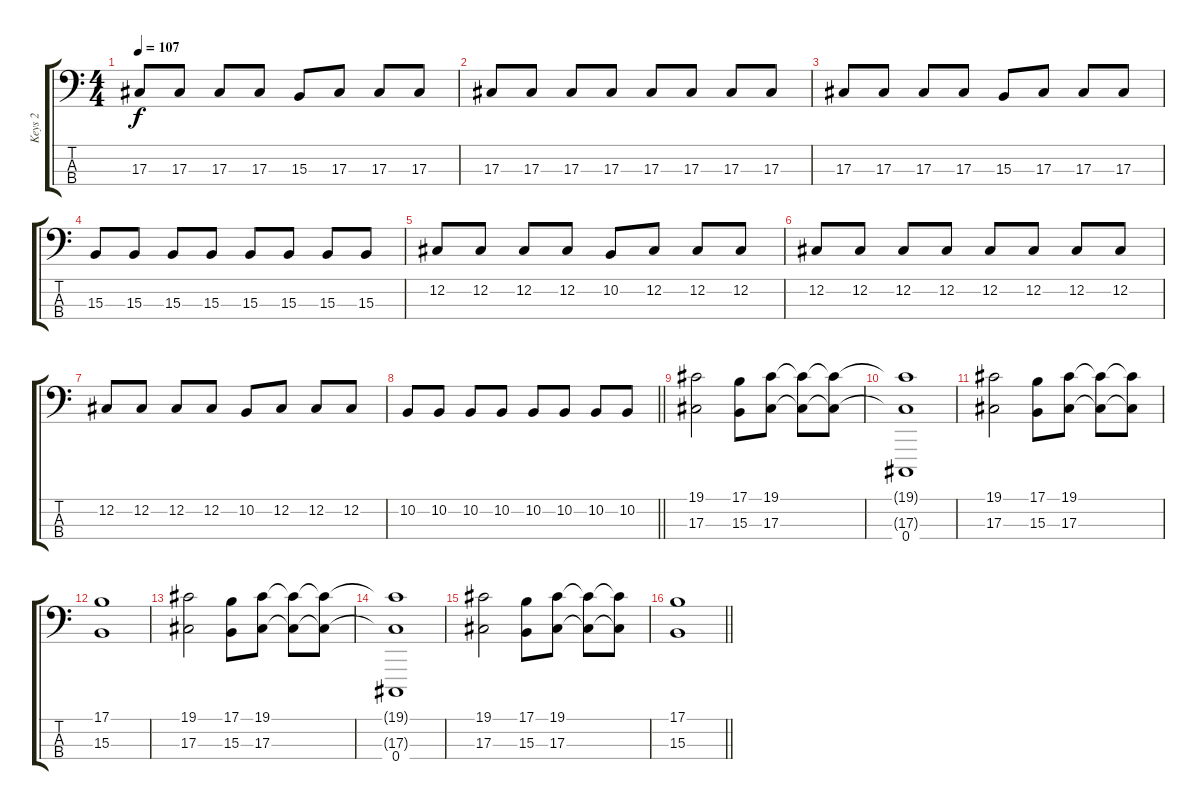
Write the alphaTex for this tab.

\track ("Keys 2" "Keys 2") {instrument rockorgan}
\staff {score tabs}
\tuning (Gb2 Db2 Ab1 Db1) {hide}
\ts (4 4)
\tempo 107
\clef f4
\ks c
17.3.8{dy f} 17.3.8 17.3.8 17.3.8 15.3.8 17.3.8 17.3.8 17.3.8 |
17.3.8 17.3.8 17.3.8 17.3.8 17.3.8 17.3.8 17.3.8 17.3.8 |
17.3.8 17.3.8 17.3.8 17.3.8 15.3.8 17.3.8 17.3.8 17.3.8 |
15.3.8 15.3.8 15.3.8 15.3.8 15.3.8 15.3.8 15.3.8 15.3.8 |
12.2.8 12.2.8 12.2.8 12.2.8 10.2.8 12.2.8 12.2.8 12.2.8 |
12.2.8 12.2.8 12.2.8 12.2.8 12.2.8 12.2.8 12.2.8 12.2.8 |
12.2.8 12.2.8 12.2.8 12.2.8 10.2.8 12.2.8 12.2.8 12.2.8 |
\barLineRight lightlight
10.2.8 10.2.8 10.2.8 10.2.8 10.2.8 10.2.8 10.2.8 10.2.8 |
(19.1 17.3).2 (17.1 15.3).8 (19.1 17.3).8 (19.1{t} 17.3{t}).8 (19.1{t} 17.3{t}).8 |
(19.1{t} 17.3{t} 0.4).1 |
(19.1 17.3).2 (17.1 15.3).8 (19.1 17.3).8 (19.1{t} 17.3{t}).8 (19.1{t} 17.3{t}).8 |
(17.1 15.3).1 |
(19.1 17.3).2 (17.1 15.3).8 (19.1 17.3).8 (19.1{t} 17.3{t}).8 (19.1{t} 17.3{t}).8 |
(19.1{t} 17.3{t} 0.4).1 |
(19.1 17.3).2 (17.1 15.3).8 (19.1 17.3).8 (19.1{t} 17.3{t}).8 (19.1{t} 17.3{t}).8 |
\barLineRight lightlight
(17.1 15.3).1
